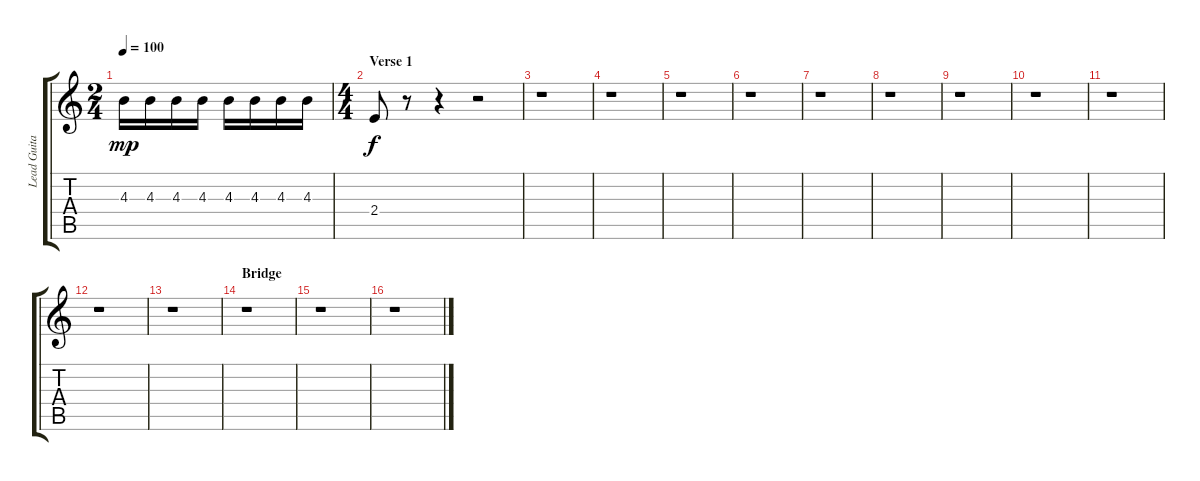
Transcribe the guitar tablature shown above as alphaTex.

\track ("Lead Guitar 2" "Lead Guita") {instrument distortionguitar}
\staff {score tabs}
\tuning (E4 B3 G3 D3 A2 E2) {hide}
\ts (2 4)
\tempo 100
\clef g2
\ks c
4.3.16{dy mp} 4.3.16 4.3.16 4.3.16 4.3.16 4.3.16 4.3.16 4.3.16 |
\ts (4 4)
\section ("" "Verse 1")
2.4.8{dy f} r.8 r.4 r.2 |
r.1 |
r.1 |
r.1 |
r.1 |
r.1 |
r.1 |
r.1 |
r.1 |
r.1 |
r.1 |
r.1 |
\section ("" "Bridge")
r.1 |
r.1 |
r.1
